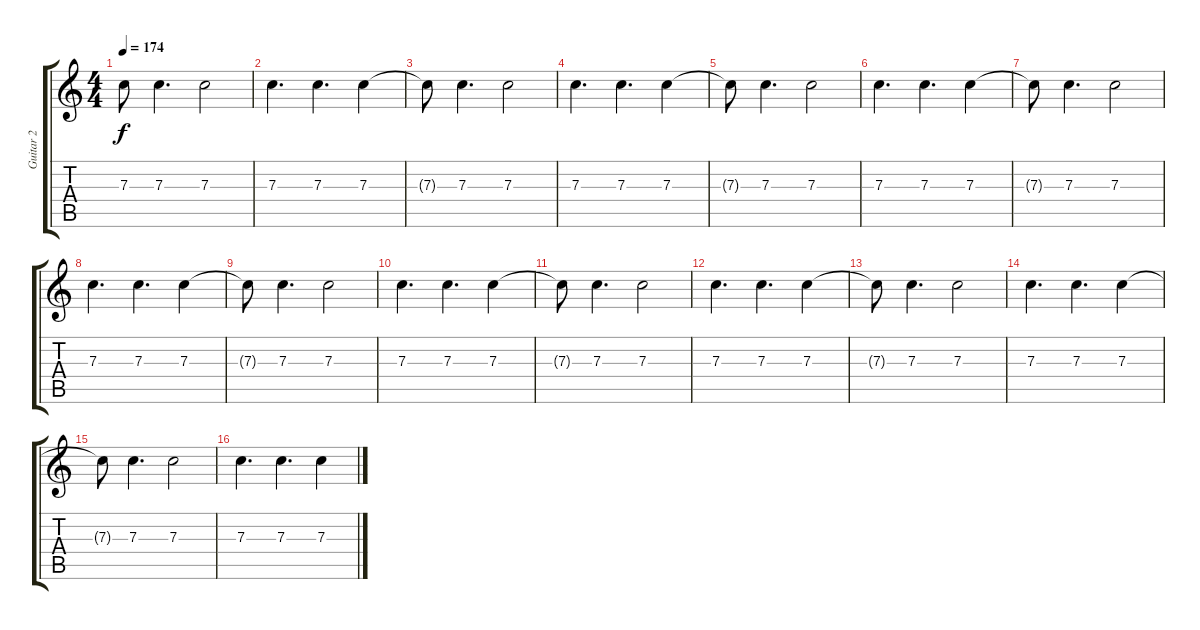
\track ("Guitar 2" "Guitar 2") {instrument acousticguitarsteel}
\staff {score tabs}
\tuning (D4 A3 F3 C3 G2 C2) {hide}
\ts (4 4)
\tempo 174
\clef g2
\ks c
7.3{t}.8{dy f} 7.3.4{d} 7.3.2 |
7.3.4{d} 7.3.4{d} 7.3.4 |
7.3{t}.8 7.3.4{d} 7.3.2 |
7.3.4{d} 7.3.4{d} 7.3.4 |
7.3{t}.8 7.3.4{d} 7.3.2 |
7.3.4{d} 7.3.4{d} 7.3.4 |
7.3{t}.8 7.3.4{d} 7.3.2 |
7.3.4{d} 7.3.4{d} 7.3.4 |
7.3{t}.8 7.3.4{d} 7.3.2 |
7.3.4{d instrument acousticguitarsteel} 7.3.4{d} 7.3.4 |
7.3{t}.8{volume 6} 7.3.4{d} 7.3.2 |
7.3.4{d} 7.3.4{d} 7.3.4 |
7.3{t}.8 7.3.4{d} 7.3.2 |
7.3.4{d} 7.3.4{d} 7.3.4 |
7.3{t}.8{volume 3} 7.3.4{d} 7.3.2 |
7.3.4{d} 7.3.4{d} 7.3.4
